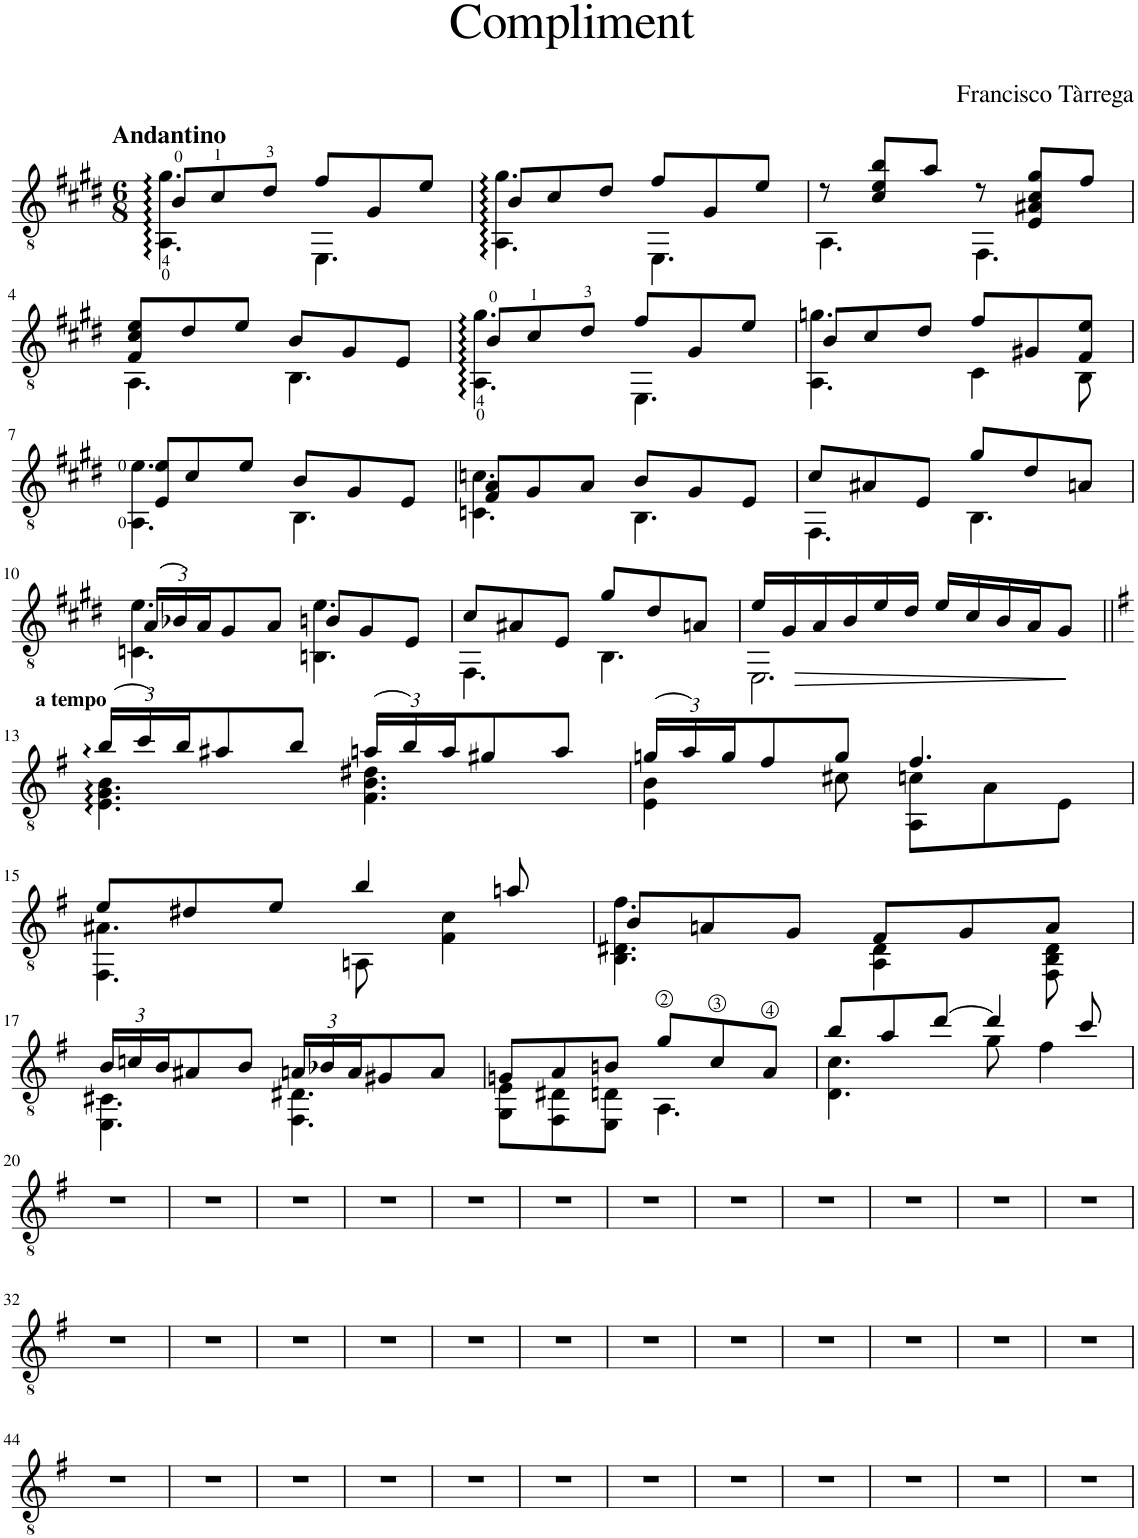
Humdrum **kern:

**kern	**dynam
*part1	*part1
*staff1	*staff1
*I"Classical Guitar	*
*I'Guit.	*
*clefGv2	*
*k[f#c#g#d#]	*
*M6/8	*
=1	=1
*^	*
!LO:TX:a:B:t=Andantino	!	!
8B/L	4.AA\:: 4.g#\::	.
8c#/	.	.
8d#/J	.	.
8f#/L	4.EE\	.
8G#/	.	.
8e/J	.	.
=2	=2	=2
8B/L	4.AA\:: 4.g#\::	.
8c#/	.	.
8d#/J	.	.
8f#/L	4.EE\	.
8G#/	.	.
8e/J	.	.
=3	=3	=3
8r	4.AA\	.
8c#/ 8e/ 8b/L	.	.
8a/J	.	.
8r	4.FF#\	.
8E/ 8A#X/ 8c#/ 8g#/L	.	.
8f#/J	.	.
!!LO:LB:g=z	!!
=4	=4	=4
8F#/ 8c#/ 8e/L	4.AA\	.
8d#/	.	.
8e/J	.	.
8B/L	4.BB\	.
8G#/	.	.
8E/J	.	.
=5	=5	=5
8B/L	4.AA\:: 4.g#\::	.
8c#/	.	.
8d#/J	.	.
8f#/L	4.EE\	.
8G#/	.	.
8e/J	.	.
=6	=6	=6
8B/L	4.AA\ 4.gn\	.
8c#/	.	.
8d#/J	.	.
8f#/L	4C#\	.
8G#X/	.	.
8F#/ 8e/J	8BB\	.
!!LO:LB:g=z	!!
=7	=7	=7
8E/ 8e/L	4.AA\ 4.e\	.
8c#/	.	.
8e/J	.	.
8B/L	4.BB\	.
8G#/	.	.
8E/J	.	.
=8	=8	=8
8F#/ 8A/L	4.Cn\ 4.cn\	.
8G#/	.	.
8A/J	.	.
8B/L	4.BB\	.
8G#/	.	.
8E/J	.	.
=9	=9	=9
8c#/L	4.FF#\	.
8A#X/	.	.
8E/J	.	.
8g#/L	4.BB\	.
8d#/	.	.
8An/J	.	.
!!LO:LB:g=z	!!
=10	=10	=10
*Xbrackettup	*	*
(24A/LL	4.Cn\ 4.e\	.
24B-X/)	.	.
24A/J	.	.
8G#/	.	.
8A/J	.	.
8Bn/L	4.BBn\ 4.e\	.
8G#/	.	.
8E/J	.	.
=11	=11	=11
8c#/L	4.FF#\	.
8A#X/	.	.
8E/J	.	.
8g#/L	4.BB\	.
8d#/	.	.
8An/J	.	.
=12	=12	=12
!	!	!LO:HP:b
16e/LL	2.EE\	>
16G#/	.	.
16A/	.	.
16B/	.	.
16e/	.	.
16d#/JJ	.	.
16e/LL	.	.
16c#/	.	.
16B/	.	.
16A/J	.	.
8G#/J	.	.
*v	*v	*
.	]
!!LO:LB:g=z
=13||	=13||
*k[f#]	*
*^	*
!LO:TX:a:B:t=a tempo	!	!
(24b::/LL	4.E\: 4.G\: 4.B\:	.
24cc/)	.	.
24b/J	.	.
8a#X/	.	.
8b/J	.	.
(24an/LL	4.F#\ 4.B\ 4.d#X\	.
24b/)	.	.
24a/J	.	.
8g#X/	.	.
8a/J	.	.
=14	=14	=14
(24gn/LL	4E\ 4B\	.
24a/)	.	.
24g/J	.	.
8f#/	.	.
8g/J	8c#X\	.
4.f#/	8AA\ 8cn\L	.
.	8A\	.
.	8E\J	.
!!LO:LB:g=z	!!
=15	=15	=15
8e/L	4.FF#\ 4.A#X\	.
8d#X/	.	.
8e/J	.	.
4b/	8AAn\	.
.	4F#\ 4c\	.
8an/	.	.
=16	=16	=16
8B/L	4.BB\ 4.D#X\ 4.f#\	.
8An/	.	.
8G/J	.	.
8F#/L	4AA\ 4D#\	.
8G/	.	.
8A/J	8FF#\ 8BB\ 8D#\	.
!!LO:LB:g=z	!!
=17	=17	=17
24B/LL	4.EE\ 4.C#X\	.
24cn/	.	.
24B/J	.	.
8A#X/	.	.
8B/J	.	.
24An/LL	4.FF#\ 4.D#X\	.
24B-X/	.	.
24A/J	.	.
8G#X/	.	.
8A/J	.	.
=18	=18	=18
8Gn/L	8GG\ 8E\L	.
8A/	8FF#\ 8D#X\	.
8Bn/J	8EE\ 8Dn\J	.
8g/L	4.AA\	.
8c/	.	.
8A/J	.	.
=19	=19	=19
8b/L	4.D\ 4.c\	.
8a/	.	.
[8dd/J	.	.
4dd/]	8g\	.
.	4f#\	.
8cc/	.	.
*v	*v	*
!!LO:LB:g=z
=20	=20
2.r	.
=21	=21
2.r	.
=22	=22
2.r	.
=23	=23
2.r	.
=24	=24
2.r	.
=25	=25
2.r	.
=26	=26
2.r	.
=27	=27
2.r	.
=28	=28
2.r	.
=29	=29
2.r	.
=30	=30
2.r	.
=31	=31
2.r	.
!!LO:LB:g=z
=32	=32
2.r	.
=33	=33
2.r	.
=34	=34
2.r	.
=35	=35
2.r	.
=36	=36
2.r	.
=37	=37
2.r	.
=38	=38
2.r	.
=39	=39
2.r	.
=40	=40
2.r	.
=41	=41
2.r	.
=42	=42
2.r	.
=43	=43
2.r	.
!!LO:LB:g=z
=44	=44
2.r	.
=45	=45
2.r	.
=46	=46
2.r	.
=47	=47
2.r	.
=48	=48
2.r	.
=49	=49
2.r	.
=50	=50
2.r	.
=51	=51
2.r	.
=52	=52
2.r	.
=53	=53
2.r	.
=54	=54
2.r	.
=55	=55
2.r	.
=	=
*-	*-
